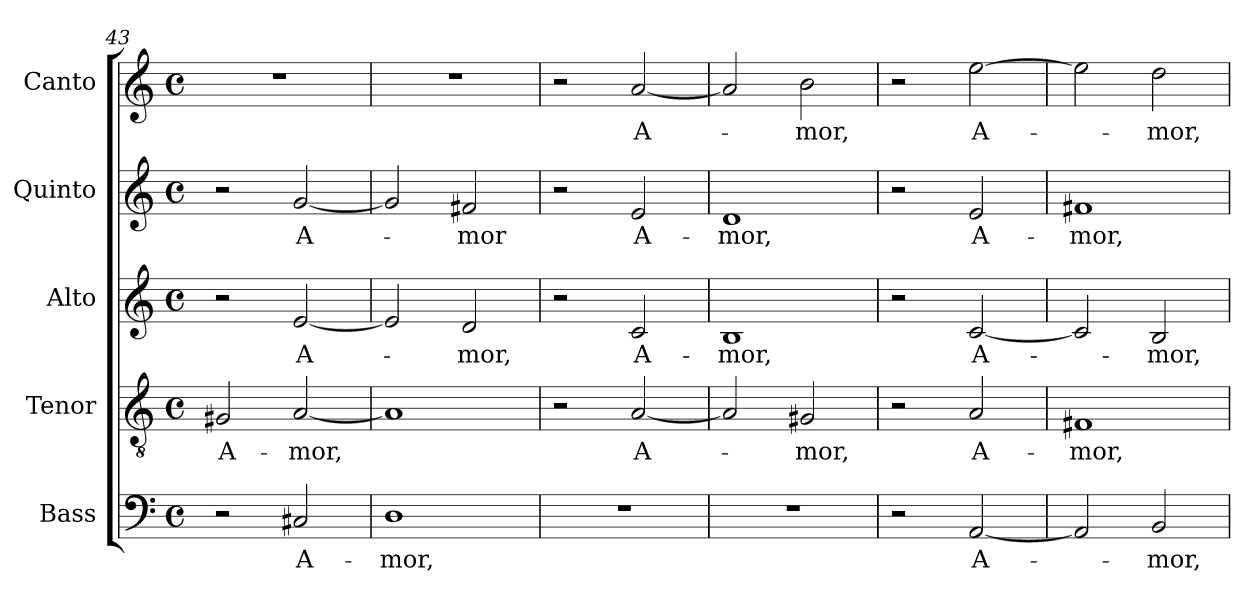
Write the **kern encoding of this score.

**kern	**text	**kern	**text	**kern	**text	**kern	**text	**kern	**text
*part5	*part5	*part4	*part4	*part3	*part3	*part2	*part2	*part1	*part1
*staff5	*staff5	*staff4	*staff4	*staff3	*staff3	*staff2	*staff2	*staff1	*staff1
*I"Bass	*	*I"Tenor	*	*I"Alto	*	*I"Quinto	*	*I"Canto	*
*I'B.	*	*I'T.	*	*I'A.	*	*	*	*	*
*clefF4	*	*clefGv2	*	*clefG2	*	*clefG2	*	*clefG2	*
*	*	*ITrd7c12	*	*	*	*	*	*	*
*k[]	*	*k[]	*	*k[]	*	*k[]	*	*k[]	*
*C:	*	*C:	*	*C:	*	*C:	*	*C:	*
*M4/4	*	*M4/4	*	*M4/4	*	*M4/4	*	*M4/4	*
*met(c)	*	*met(c)	*	*met(c)	*	*met(c)	*	*met(c)	*
=43	=43	=43	=43	=43	=43	=43	=43	=43	=43
!	!	!	!LO:LY:b:color=#000000	!	!	!	!	!	!
2r	.	2GG#Xi/	A-	2r	.	2r	.	1r	.
!	!LO:LY:b:color=#000000	!	!	!	!	!	!	!	!
!	!	!	!LO:LY:b:color=#000000	!	!	!	!	!	!
!	!	!	!	!	!LO:LY:b:color=#000000	!	!	!	!
!	!	!	!	!	!	!	!LO:LY:b:color=#000000	!	!
2C#Xi/	A-	[<2AAi/	-mor,	[<2ei/	A-	[<2gi/	A-	.	.
=44	=44	=44	=44	=44	=44	=44	=44	=44	=44
!	!LO:LY:b:color=#000000	!	!	!	!	!	!	!	!
1Di	-mor,	1AAi]	.	2ei/]	.	2gi/]	.	1r	.
!	!	!	!	!	!LO:LY:b:color=#000000	!	!	!	!
!	!	!	!	!	!	!	!LO:LY:b:color=#000000	!	!
.	.	.	.	2di/	-mor,	2f#Xi/	-mor	.	.
=45	=45	=45	=45	=45	=45	=45	=45	=45	=45
1r	.	2r	.	2r	.	2r	.	2r	.
!	!	!	!LO:LY:b:color=#000000	!	!	!	!	!	!
!	!	!	!	!	!LO:LY:b:color=#000000	!	!	!	!
!	!	!	!	!	!	!	!LO:LY:b:color=#000000	!	!
!	!	!	!	!	!	!	!	!	!LO:LY:b:color=#000000
.	.	[<2AAi/	A-	2ci/	A-	2ei/	A-	[<2ai/	A-
=46	=46	=46	=46	=46	=46	=46	=46	=46	=46
!	!	!	!	!	!LO:LY:b:color=#000000	!	!	!	!
!	!	!	!	!	!	!	!LO:LY:b:color=#000000	!	!
1r	.	2AAi/]	.	1Bi	-mor,	1di	-mor,	2ai/]	.
!	!	!	!LO:LY:b:color=#000000	!	!	!	!	!	!
!	!	!	!	!	!	!	!	!	!LO:LY:b:color=#000000
.	.	2GG#Xi/	-mor,	.	.	.	.	2bi\	-mor,
=47	=47	=47	=47	=47	=47	=47	=47	=47	=47
2r	.	2r	.	2r	.	2r	.	2r	.
!	!LO:LY:b:color=#000000	!	!	!	!	!	!	!	!
!	!	!	!LO:LY:b:color=#000000	!	!	!	!	!	!
!	!	!	!	!	!LO:LY:b:color=#000000	!	!	!	!
!	!	!	!	!	!	!	!LO:LY:b:color=#000000	!	!
!	!	!	!	!	!	!	!	!	!LO:LY:b:color=#000000
[<2AAi/	A-	2AAi/	A-	[<2ci/	A-	2ei/	A-	[>2eei\	A-
=48	=48	=48	=48	=48	=48	=48	=48	=48	=48
!	!	!	!LO:LY:b:color=#000000	!	!	!	!	!	!
!	!	!	!	!	!	!	!LO:LY:b:color=#000000	!	!
2AAi/]	.	1FF#Xi	-mor,	2ci/]	.	1f#Xi	-mor,	2eei\]	.
!	!LO:LY:b:color=#000000	!	!	!	!	!	!	!	!
!	!	!	!	!	!LO:LY:b:color=#000000	!	!	!	!
!	!	!	!	!	!	!	!	!	!LO:LY:b:color=#000000
2BBi/	-mor,	.	.	2Bi/	-mor,	.	.	2ddi\	-mor,
=	=	=	=	=	=	=	=	=	=
*-	*-	*-	*-	*-	*-	*-	*-	*-	*-
